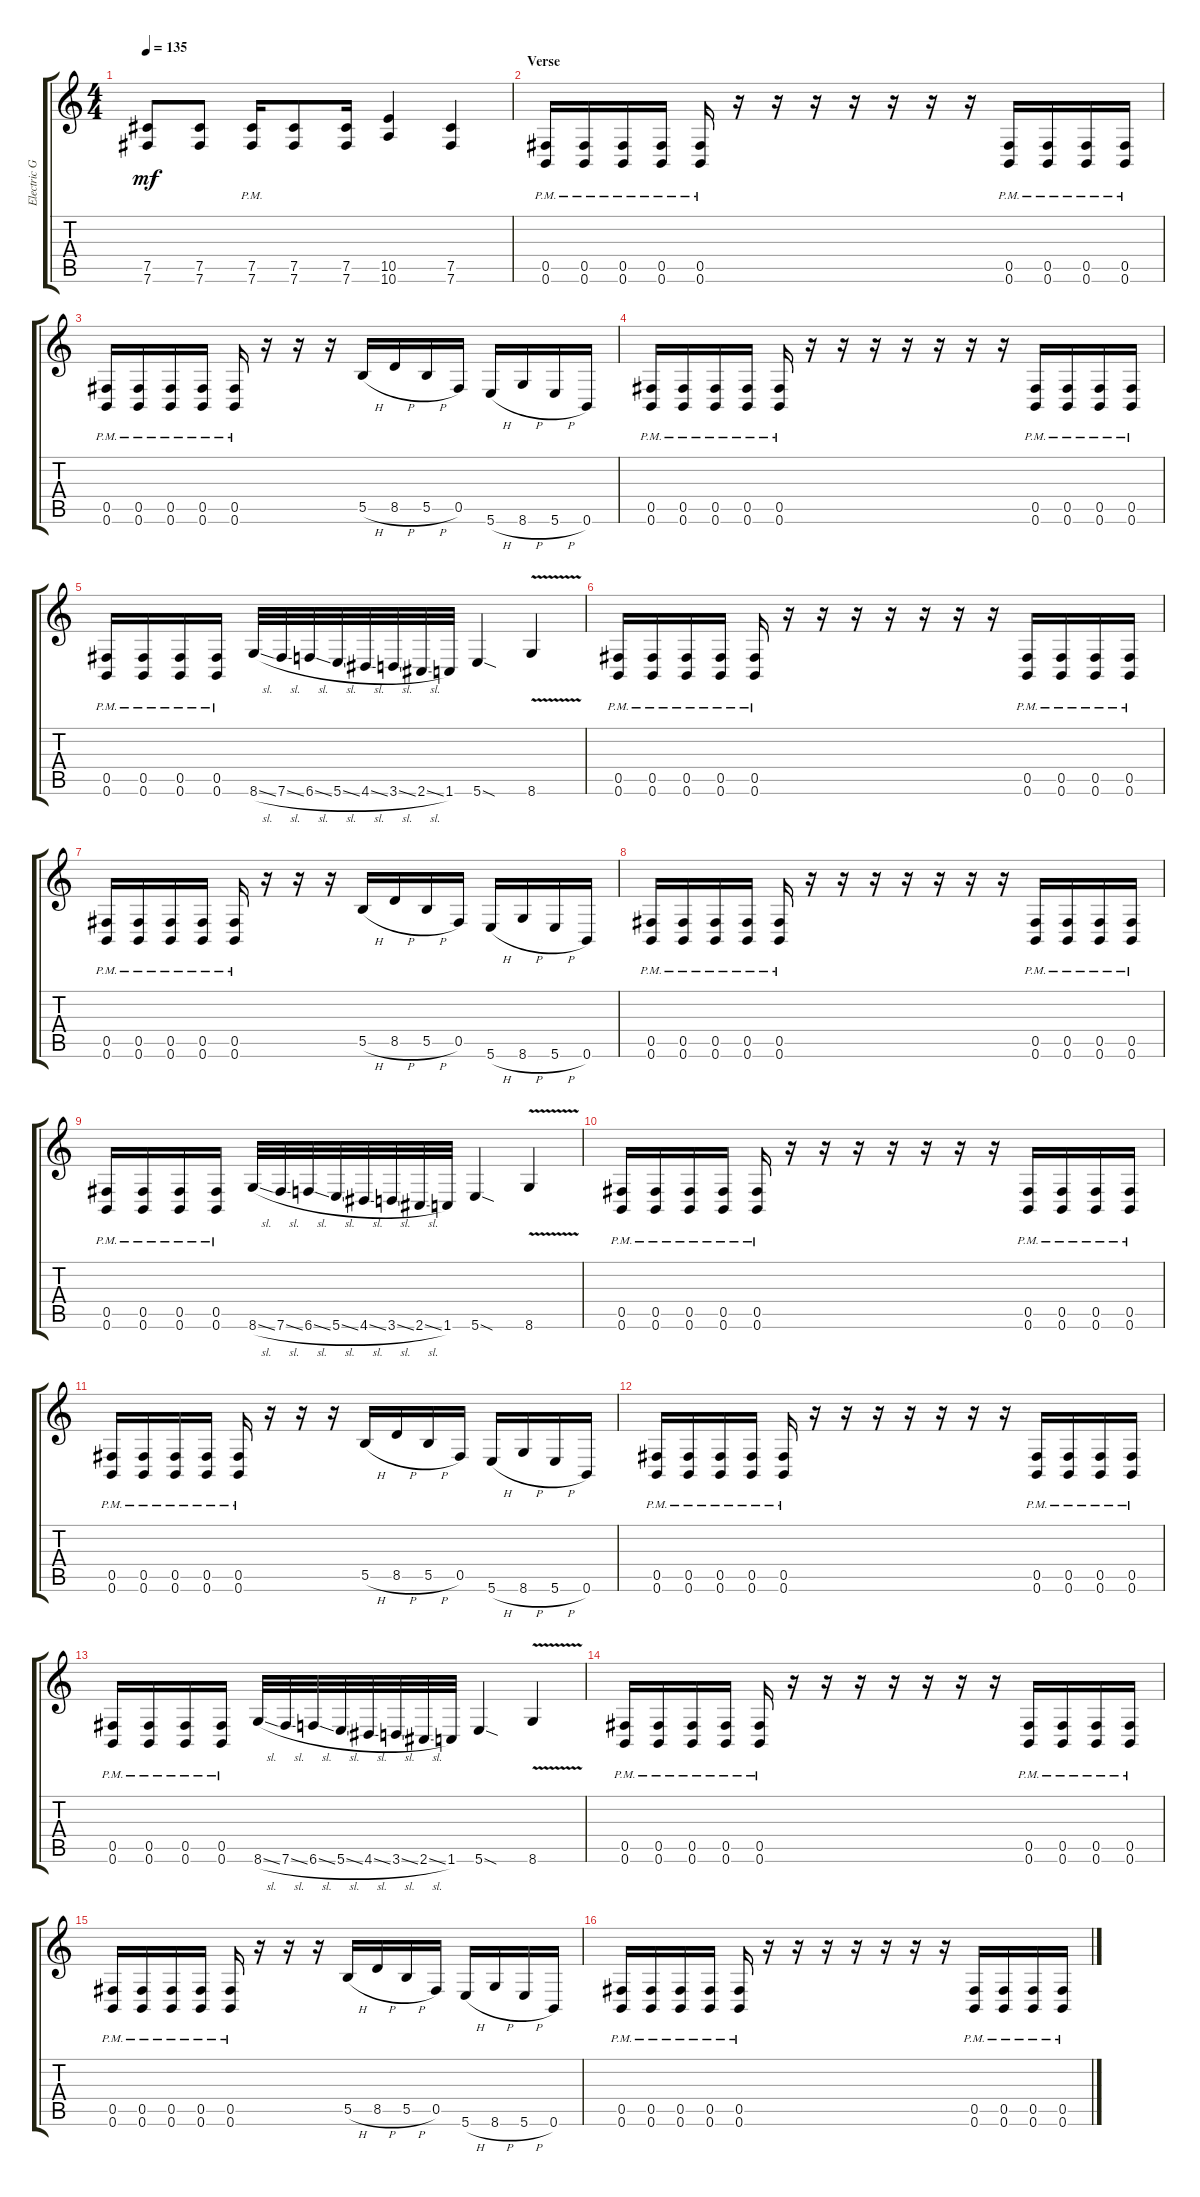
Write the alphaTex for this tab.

\track ("Electric Guitar" "Electric G") {instrument distortionguitar}
\staff {score tabs}
\tuning (Db4 Ab3 E3 B2 Gb2 B1) {hide}
\ts (4 4)
\tempo 135
\clef g2
\ks c
(7.5 7.6).8{dy mf} (7.5 7.6).8 (7.5{pm} 7.6{pm}).16 (7.5 7.6).8 (7.5 7.6).16 (10.5 10.6).4 (7.5 7.6).4 |
\section ("" "Verse")
(0.5{pm} 0.6{pm}).16 (0.5{pm} 0.6{pm}).16 (0.5{pm} 0.6{pm}).16 (0.5{pm} 0.6{pm}).16 (0.5{pm} 0.6{pm}).16 r.16 r.16 r.16 r.16 r.16 r.16 r.16 (0.5{pm} 0.6{pm}).16 (0.5{pm} 0.6{pm}).16 (0.5{pm} 0.6{pm}).16 (0.5{pm} 0.6{pm}).16 |
(0.5{pm} 0.6{pm}).16 (0.5{pm} 0.6{pm}).16 (0.5{pm} 0.6{pm}).16 (0.5{pm} 0.6{pm}).16 (0.5{pm} 0.6{pm}).16 r.16 r.16 r.16 5.5{h}.16 8.5{h}.16 5.5{h}.16 0.5.16 5.6{h}.16 8.6{h}.16 5.6{h}.16 0.6.16 |
(0.5{pm} 0.6{pm}).16 (0.5{pm} 0.6{pm}).16 (0.5{pm} 0.6{pm}).16 (0.5{pm} 0.6{pm}).16 (0.5{pm} 0.6{pm}).16 r.16 r.16 r.16 r.16 r.16 r.16 r.16 (0.5{pm} 0.6{pm}).16 (0.5{pm} 0.6{pm}).16 (0.5{pm} 0.6{pm}).16 (0.5{pm} 0.6{pm}).16 |
(0.5{pm} 0.6{pm}).16 (0.5{pm} 0.6{pm}).16 (0.5{pm} 0.6{pm}).16 (0.5{pm} 0.6{pm}).16 8.6{sl}.32 7.6{sl}.32 6.6{sl}.32 5.6{sl}.32 4.6{sl}.32 3.6{sl}.32 2.6{sl}.32 1.6.32 5.6{sod}.4 8.6{v}.4 |
(0.5{pm} 0.6{pm}).16 (0.5{pm} 0.6{pm}).16 (0.5{pm} 0.6{pm}).16 (0.5{pm} 0.6{pm}).16 (0.5{pm} 0.6{pm}).16 r.16 r.16 r.16 r.16 r.16 r.16 r.16 (0.5{pm} 0.6{pm}).16 (0.5{pm} 0.6{pm}).16 (0.5{pm} 0.6{pm}).16 (0.5{pm} 0.6{pm}).16 |
(0.5{pm} 0.6{pm}).16 (0.5{pm} 0.6{pm}).16 (0.5{pm} 0.6{pm}).16 (0.5{pm} 0.6{pm}).16 (0.5{pm} 0.6{pm}).16 r.16 r.16 r.16 5.5{h}.16 8.5{h}.16 5.5{h}.16 0.5.16 5.6{h}.16 8.6{h}.16 5.6{h}.16 0.6.16 |
(0.5{pm} 0.6{pm}).16 (0.5{pm} 0.6{pm}).16 (0.5{pm} 0.6{pm}).16 (0.5{pm} 0.6{pm}).16 (0.5{pm} 0.6{pm}).16 r.16 r.16 r.16 r.16 r.16 r.16 r.16 (0.5{pm} 0.6{pm}).16 (0.5{pm} 0.6{pm}).16 (0.5{pm} 0.6{pm}).16 (0.5{pm} 0.6{pm}).16 |
(0.5{pm} 0.6{pm}).16 (0.5{pm} 0.6{pm}).16 (0.5{pm} 0.6{pm}).16 (0.5{pm} 0.6{pm}).16 8.6{sl}.32 7.6{sl}.32 6.6{sl}.32 5.6{sl}.32 4.6{sl}.32 3.6{sl}.32 2.6{sl}.32 1.6.32 5.6{sod}.4 8.6{v}.4 |
(0.5{pm} 0.6{pm}).16 (0.5{pm} 0.6{pm}).16 (0.5{pm} 0.6{pm}).16 (0.5{pm} 0.6{pm}).16 (0.5{pm} 0.6{pm}).16 r.16 r.16 r.16 r.16 r.16 r.16 r.16 (0.5{pm} 0.6{pm}).16 (0.5{pm} 0.6{pm}).16 (0.5{pm} 0.6{pm}).16 (0.5{pm} 0.6{pm}).16 |
(0.5{pm} 0.6{pm}).16 (0.5{pm} 0.6{pm}).16 (0.5{pm} 0.6{pm}).16 (0.5{pm} 0.6{pm}).16 (0.5{pm} 0.6{pm}).16 r.16 r.16 r.16 5.5{h}.16 8.5{h}.16 5.5{h}.16 0.5.16 5.6{h}.16 8.6{h}.16 5.6{h}.16 0.6.16 |
(0.5{pm} 0.6{pm}).16 (0.5{pm} 0.6{pm}).16 (0.5{pm} 0.6{pm}).16 (0.5{pm} 0.6{pm}).16 (0.5{pm} 0.6{pm}).16 r.16 r.16 r.16 r.16 r.16 r.16 r.16 (0.5{pm} 0.6{pm}).16 (0.5{pm} 0.6{pm}).16 (0.5{pm} 0.6{pm}).16 (0.5{pm} 0.6{pm}).16 |
(0.5{pm} 0.6{pm}).16 (0.5{pm} 0.6{pm}).16 (0.5{pm} 0.6{pm}).16 (0.5{pm} 0.6{pm}).16 8.6{sl}.32 7.6{sl}.32 6.6{sl}.32 5.6{sl}.32 4.6{sl}.32 3.6{sl}.32 2.6{sl}.32 1.6.32 5.6{sod}.4 8.6{v}.4 |
(0.5{pm} 0.6{pm}).16 (0.5{pm} 0.6{pm}).16 (0.5{pm} 0.6{pm}).16 (0.5{pm} 0.6{pm}).16 (0.5{pm} 0.6{pm}).16 r.16 r.16 r.16 r.16 r.16 r.16 r.16 (0.5{pm} 0.6{pm}).16 (0.5{pm} 0.6{pm}).16 (0.5{pm} 0.6{pm}).16 (0.5{pm} 0.6{pm}).16 |
(0.5{pm} 0.6{pm}).16 (0.5{pm} 0.6{pm}).16 (0.5{pm} 0.6{pm}).16 (0.5{pm} 0.6{pm}).16 (0.5{pm} 0.6{pm}).16 r.16 r.16 r.16 5.5{h}.16 8.5{h}.16 5.5{h}.16 0.5.16 5.6{h}.16 8.6{h}.16 5.6{h}.16 0.6.16 |
(0.5{pm} 0.6{pm}).16 (0.5{pm} 0.6{pm}).16 (0.5{pm} 0.6{pm}).16 (0.5{pm} 0.6{pm}).16 (0.5{pm} 0.6{pm}).16 r.16 r.16 r.16 r.16 r.16 r.16 r.16 (0.5{pm} 0.6{pm}).16 (0.5{pm} 0.6{pm}).16 (0.5{pm} 0.6{pm}).16 (0.5{pm} 0.6{pm}).16
